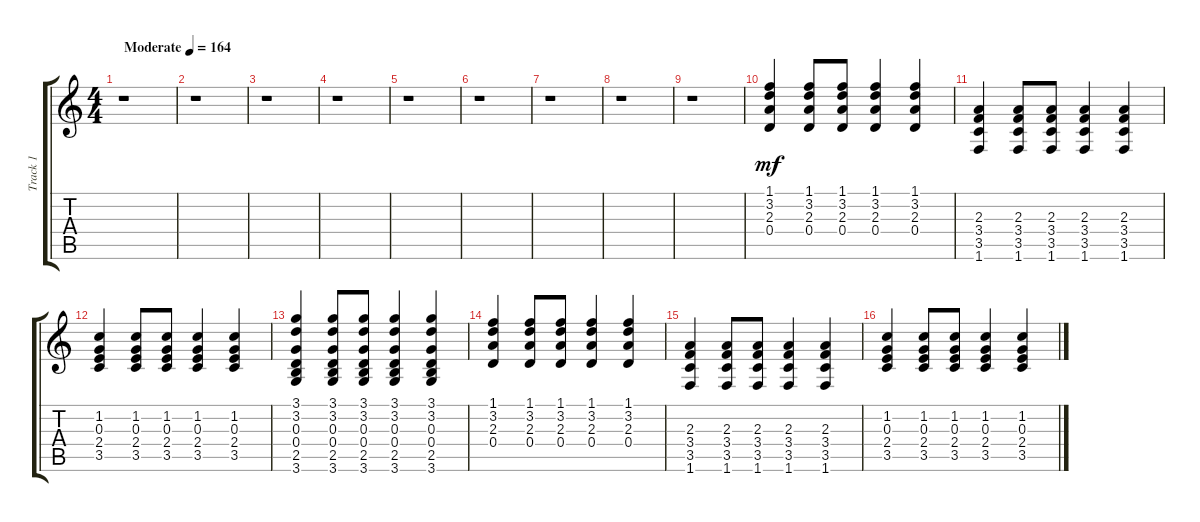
\track ("Track 1" "Track 1") {instrument acousticguitarsteel}
\staff {score tabs}
\tuning (E4 B3 G3 D3 A2 E2) {hide}
\ts (4 4)
\tempo (164 "Moderate")
\clef g2
\ks c
r.1{dy mf instrument acousticguitarsteel} |
r.1 |
r.1 |
r.1 |
r.1 |
r.1 |
r.1 |
r.1 |
r.1 |
(1.1 3.2 2.3 0.4).4 (1.1 3.2 2.3 0.4).8 (1.1 3.2 2.3 0.4).8 (1.1 3.2 2.3 0.4).4 (1.1 3.2 2.3 0.4).4 |
(2.3 3.4 3.5 1.6).4 (2.3 3.4 3.5 1.6).8 (2.3 3.4 3.5 1.6).8 (2.3 3.4 3.5 1.6).4 (2.3 3.4 3.5 1.6).4 |
(1.2 0.3 2.4 3.5).4 (1.2 0.3 2.4 3.5).8 (1.2 0.3 2.4 3.5).8 (1.2 0.3 2.4 3.5).4 (1.2 0.3 2.4 3.5).4 |
(3.1 3.2 0.3 0.4 2.5 3.6).4 (3.1 3.2 0.3 0.4 2.5 3.6).8 (3.1 3.2 0.3 0.4 2.5 3.6).8 (3.1 3.2 0.3 0.4 2.5 3.6).4 (3.1 3.2 0.3 0.4 2.5 3.6).4 |
(1.1 3.2 2.3 0.4).4 (1.1 3.2 2.3 0.4).8 (1.1 3.2 2.3 0.4).8 (1.1 3.2 2.3 0.4).4 (1.1 3.2 2.3 0.4).4 |
(2.3 3.4 3.5 1.6).4 (2.3 3.4 3.5 1.6).8 (2.3 3.4 3.5 1.6).8 (2.3 3.4 3.5 1.6).4 (2.3 3.4 3.5 1.6).4 |
(1.2 0.3 2.4 3.5).4 (1.2 0.3 2.4 3.5).8 (1.2 0.3 2.4 3.5).8 (1.2 0.3 2.4 3.5).4 (1.2 0.3 2.4 3.5).4
